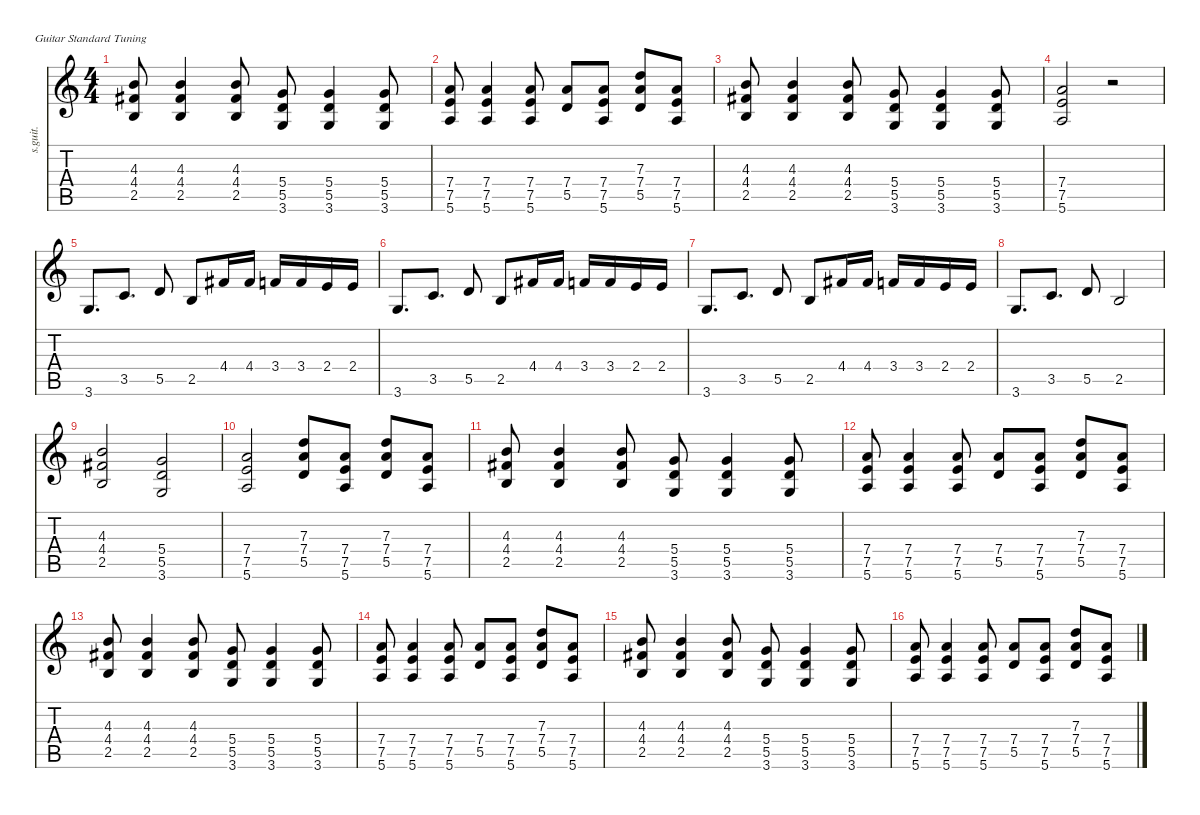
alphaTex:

\defaultSystemsLayout 4
\hideDynamics
\bracketExtendMode nobrackets
\track ("guitare1(the cretin)" "s.guit.") {instrument distortionguitar}
\staff {score tabs}
\tuning (E4 B3 G3 D3 A2 E2)
\ts (4 4)
\tempo (160 hide)
\clef g2
\ks c
(4.3 4.4{acc #} 2.5).8{dy f} (4.3 4.4{acc #} 2.5).4 (4.3 4.4{acc #} 2.5).8 (5.4 5.5 3.6).8 (5.4 5.5 3.6).4 (5.4 5.5 3.6).8 |
(7.4 7.5 5.6).8 (7.4 7.5 5.6).4 (7.4 7.5 5.6).8 (7.4 5.5).8 (7.4 7.5 5.6).8 (7.3 7.4 5.5).8 (7.4 7.5 5.6).8 |
(4.3 4.4{acc #} 2.5).8 (4.3 4.4{acc #} 2.5).4 (4.3 4.4{acc #} 2.5).8 (5.4 5.5 3.6).8 (5.4 5.5 3.6).4 (5.4 5.5 3.6).8 |
(7.4 7.5 5.6).2 r.2 |
3.6.8{d} 3.5.8{d} 5.5.8 2.5.8 4.4{acc #}.16 4.4{acc #}.16 3.4.16 3.4.16 2.4.16 2.4.16 |
3.6.8{d} 3.5.8{d} 5.5.8 2.5.8 4.4{acc #}.16 4.4{acc #}.16 3.4.16 3.4.16 2.4.16 2.4.16 |
3.6.8{d} 3.5.8{d} 5.5.8 2.5.8 4.4{acc #}.16 4.4{acc #}.16 3.4.16 3.4.16 2.4.16 2.4.16 |
3.6.8{d} 3.5.8{d} 5.5.8 2.5.2 |
(4.3 4.4{acc #} 2.5).2 (5.4 5.5 3.6).2 |
(7.4 7.5 5.6).2 (7.3 7.4 5.5).8 (7.4 7.5 5.6).8 (7.3 7.4 5.5).8 (7.4 7.5 5.6).8 |
(4.3 4.4{acc #} 2.5).8 (4.3 4.4{acc #} 2.5).4 (4.3 4.4{acc #} 2.5).8 (5.4 5.5 3.6).8 (5.4 5.5 3.6).4 (5.4 5.5 3.6).8 |
(7.4 7.5 5.6).8 (7.4 7.5 5.6).4 (7.4 7.5 5.6).8 (7.4 5.5).8 (7.4 7.5 5.6).8 (7.3 7.4 5.5).8 (7.4 7.5 5.6).8 |
(4.3 4.4{acc #} 2.5).8 (4.3 4.4{acc #} 2.5).4 (4.3 4.4{acc #} 2.5).8 (5.4 5.5 3.6).8 (5.4 5.5 3.6).4 (5.4 5.5 3.6).8 |
(7.4 7.5 5.6).8 (7.4 7.5 5.6).4 (7.4 7.5 5.6).8 (7.4 5.5).8 (7.4 7.5 5.6).8 (7.3 7.4 5.5).8 (7.4 7.5 5.6).8 |
(4.3 4.4{acc #} 2.5).8 (4.3 4.4{acc #} 2.5).4 (4.3 4.4{acc #} 2.5).8 (5.4 5.5 3.6).8 (5.4 5.5 3.6).4 (5.4 5.5 3.6).8 |
(7.4 7.5 5.6).8 (7.4 7.5 5.6).4 (7.4 7.5 5.6).8 (7.4 5.5).8 (7.4 7.5 5.6).8 (7.3 7.4 5.5).8 (7.4 7.5 5.6).8
